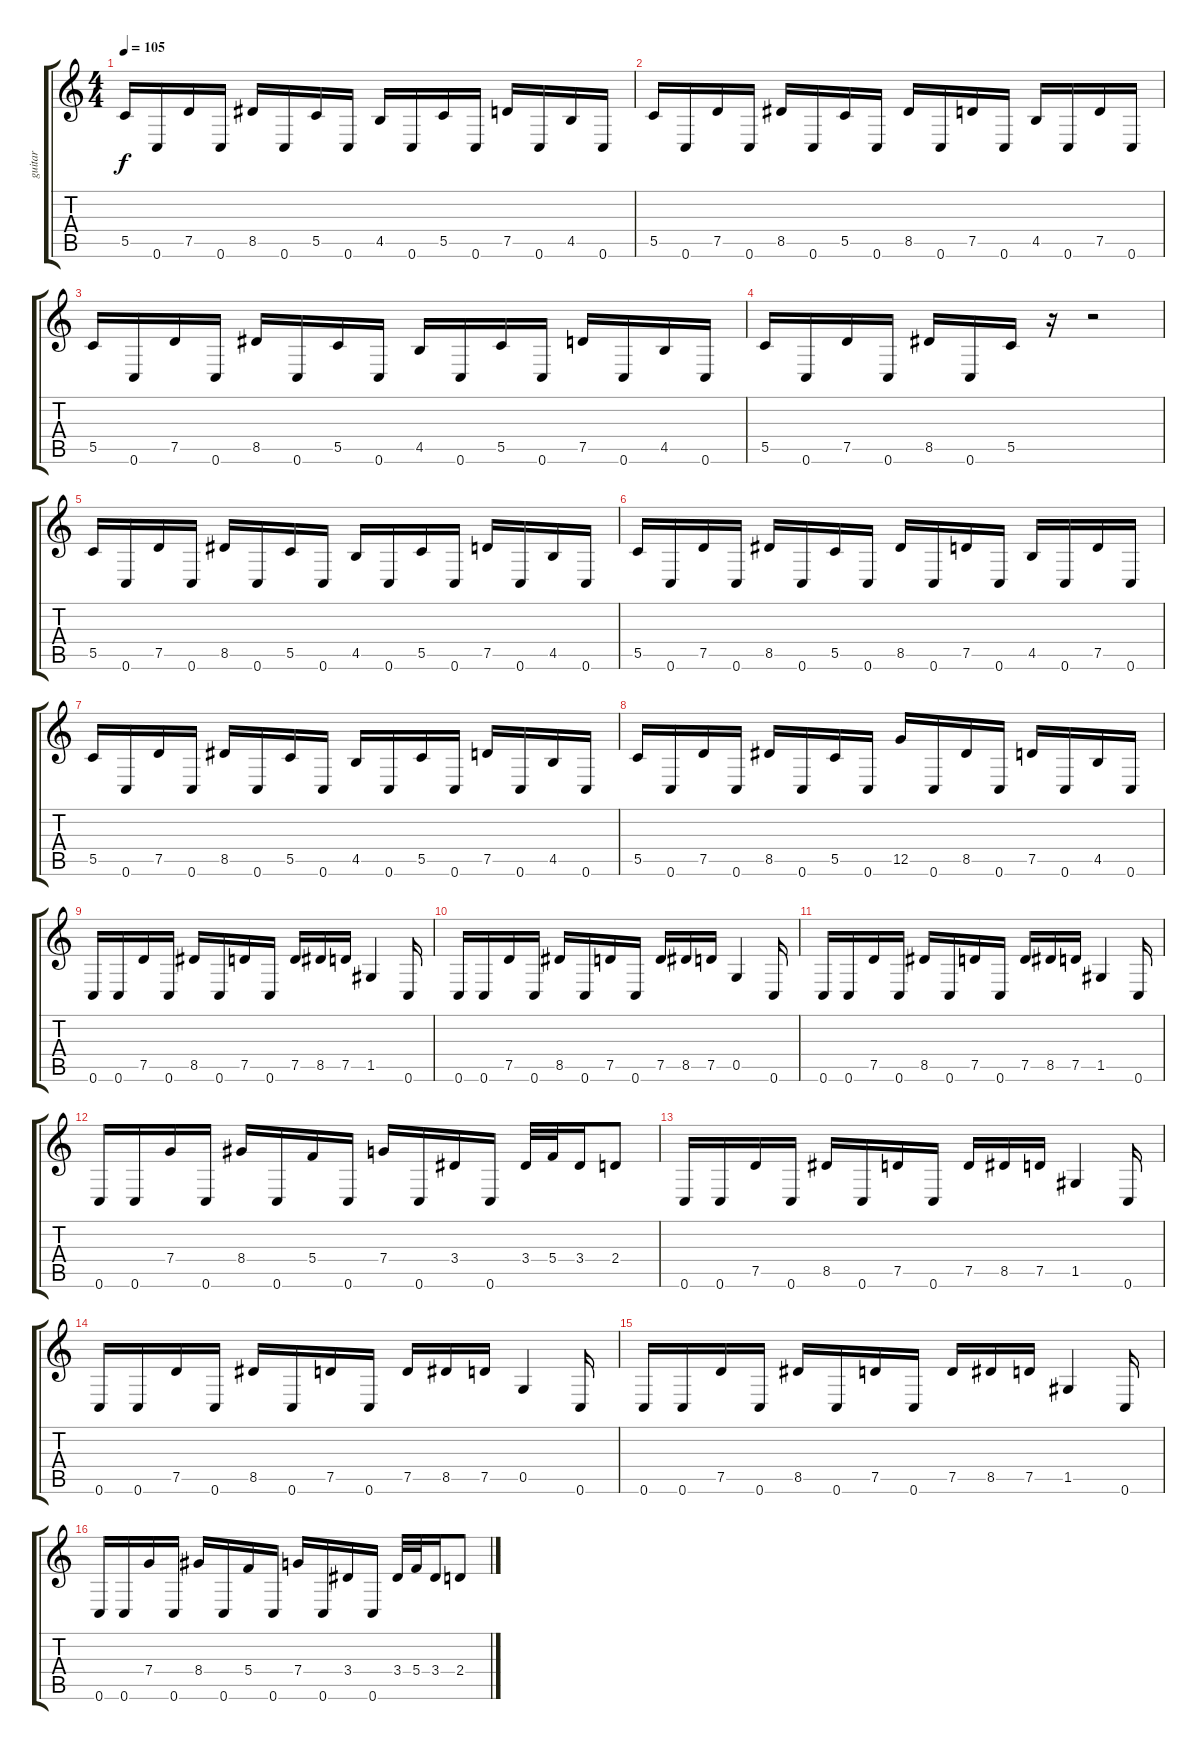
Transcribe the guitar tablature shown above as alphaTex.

\track ("guitar" "guitar") {instrument overdrivenguitar}
\staff {score tabs}
\tuning (D4 A3 F3 C3 G2 C2) {hide}
\ts (4 4)
\tempo 105
\clef g2
\ks c
5.5.16{dy f instrument overdrivenguitar} 0.6.16 7.5.16 0.6.16 8.5.16 0.6.16 5.5.16 0.6.16 4.5.16 0.6.16 5.5.16 0.6.16 7.5.16 0.6.16 4.5.16 0.6.16 |
5.5.16 0.6.16 7.5.16 0.6.16 8.5.16 0.6.16 5.5.16 0.6.16 8.5.16 0.6.16 7.5.16 0.6.16 4.5.16 0.6.16 7.5.16 0.6.16 |
5.5.16 0.6.16 7.5.16 0.6.16 8.5.16 0.6.16 5.5.16 0.6.16 4.5.16 0.6.16 5.5.16 0.6.16 7.5.16 0.6.16 4.5.16 0.6.16 |
5.5.16 0.6.16 7.5.16 0.6.16 8.5.16 0.6.16 5.5.16 r.16 r.2 |
5.5.16 0.6.16 7.5.16 0.6.16 8.5.16 0.6.16 5.5.16 0.6.16 4.5.16 0.6.16 5.5.16 0.6.16 7.5.16 0.6.16 4.5.16 0.6.16 |
5.5.16 0.6.16 7.5.16 0.6.16 8.5.16 0.6.16 5.5.16 0.6.16 8.5.16 0.6.16 7.5.16 0.6.16 4.5.16 0.6.16 7.5.16 0.6.16 |
5.5.16 0.6.16 7.5.16 0.6.16 8.5.16 0.6.16 5.5.16 0.6.16 4.5.16 0.6.16 5.5.16 0.6.16 7.5.16 0.6.16 4.5.16 0.6.16 |
5.5.16 0.6.16 7.5.16 0.6.16 8.5.16 0.6.16 5.5.16 0.6.16 12.5.16 0.6.16 8.5.16 0.6.16 7.5.16 0.6.16 4.5.16 0.6.16 |
0.6.16 0.6.16 7.5.16 0.6.16 8.5.16 0.6.16 7.5.16 0.6.16 7.5.16 8.5.16 7.5.16 1.5.4 0.6.16 |
0.6.16 0.6.16 7.5.16 0.6.16 8.5.16 0.6.16 7.5.16 0.6.16 7.5.16 8.5.16 7.5.16 0.5.4 0.6.16 |
0.6.16 0.6.16 7.5.16 0.6.16 8.5.16 0.6.16 7.5.16 0.6.16 7.5.16 8.5.16 7.5.16 1.5.4 0.6.16 |
0.6.16 0.6.16 7.4.16 0.6.16 8.4.16 0.6.16 5.4.16 0.6.16 7.4.16 0.6.16 3.4.16 0.6.16 3.4.32 5.4.32 3.4.16 2.4.8 |
0.6.16 0.6.16 7.5.16 0.6.16 8.5.16 0.6.16 7.5.16 0.6.16 7.5.16 8.5.16 7.5.16 1.5.4 0.6.16 |
0.6.16 0.6.16 7.5.16 0.6.16 8.5.16 0.6.16 7.5.16 0.6.16 7.5.16 8.5.16 7.5.16 0.5.4 0.6.16 |
0.6.16 0.6.16 7.5.16 0.6.16 8.5.16 0.6.16 7.5.16 0.6.16 7.5.16 8.5.16 7.5.16 1.5.4 0.6.16 |
0.6.16 0.6.16 7.4.16 0.6.16 8.4.16 0.6.16 5.4.16 0.6.16 7.4.16 0.6.16 3.4.16 0.6.16 3.4.32 5.4.32 3.4.16 2.4.8
